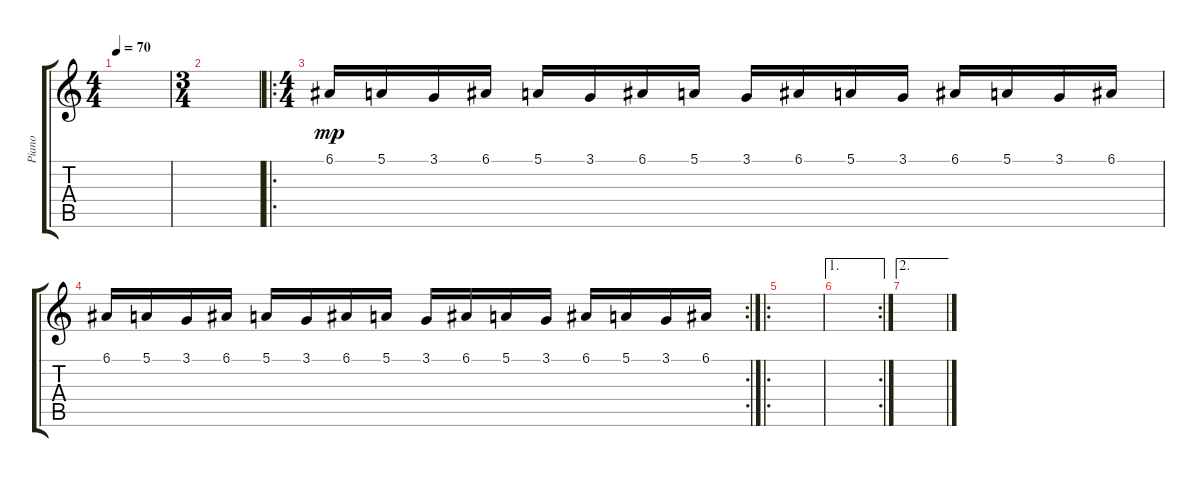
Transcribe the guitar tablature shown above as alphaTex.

\track ("Piano" "Piano") {instrument brightacousticpiano}
\staff {score tabs}
\tuning (E4 B3 G3 D3 A2 E2) {hide}
\ts (4 4)
\tempo 70
\clef g2
\ks c
|
\ts (3 4)
|
\ro
\ts (4 4)
6.1.16{dy mp} 5.1.16 3.1.16 6.1.16 5.1.16 3.1.16 6.1.16 5.1.16 3.1.16 6.1.16 5.1.16 3.1.16 6.1.16 5.1.16 3.1.16 6.1.16 |
\rc 2
6.1.16 5.1.16 3.1.16 6.1.16 5.1.16 3.1.16 6.1.16 5.1.16 3.1.16 6.1.16 5.1.16 3.1.16 6.1.16 5.1.16 3.1.16 6.1.16 |
\ro
|
\ae 1
\rc 2
|
\ae 2
